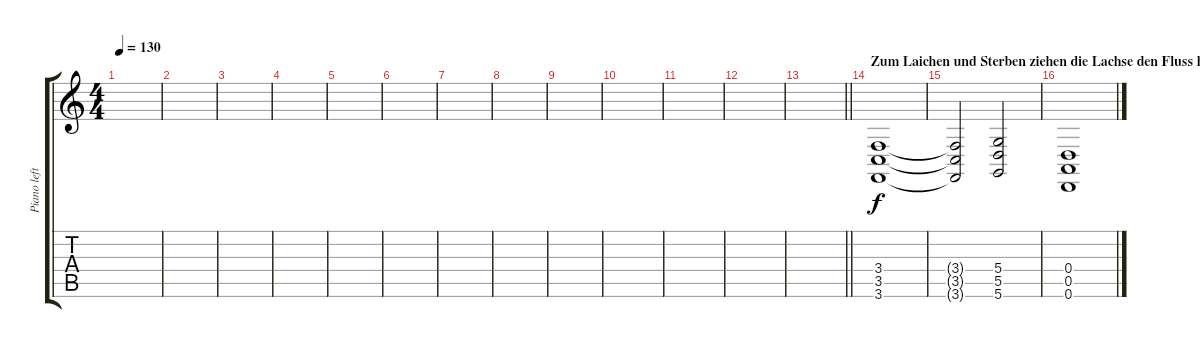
\track ("Piano left" "Piano left") {instrument brightacousticpiano}
\staff {score tabs}
\tuning (E4 B3 G3 D3 A2 D2) {hide}
\ts (4 4)
\tempo 130
\clef g2
\ks c
|
|
|
|
|
|
|
|
|
|
|
|
\barLineRight lightlight
|
\section ("" "Zum Laichen und Sterben ziehen die Lachse den Fluss hinauf")
(3.4 3.5 3.6).1 |
(3.4{t} 3.5{t} 3.6{t}).2 (5.4 5.5 5.6).2 |
(0.4 0.5 0.6).1
